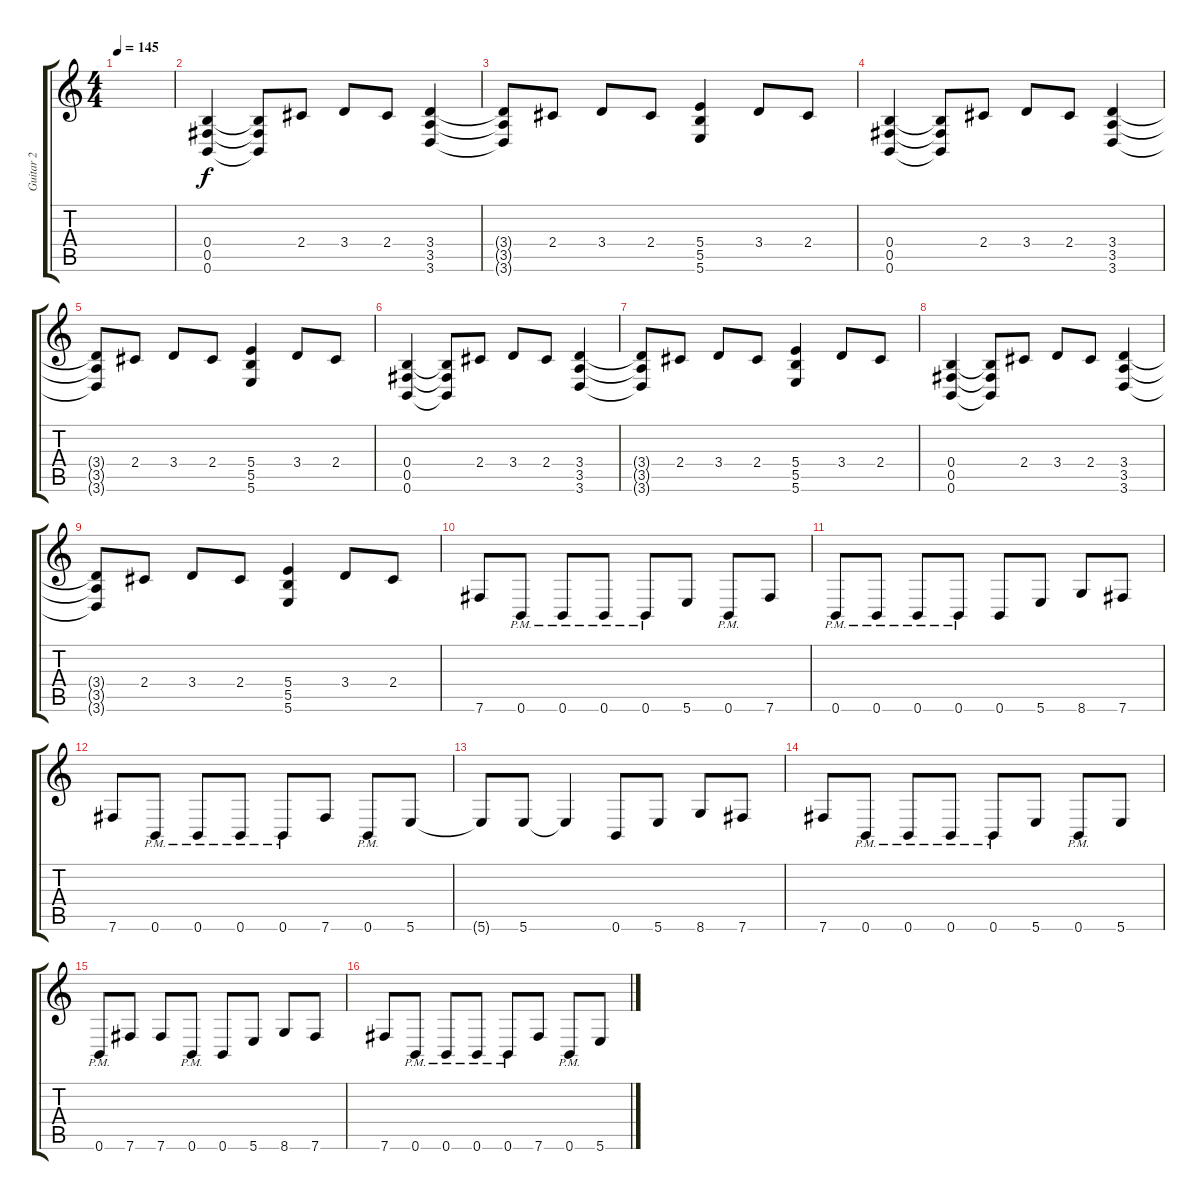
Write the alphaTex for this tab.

\track ("Guitar 2" "Guitar 2") {instrument distortionguitar}
\staff {score tabs}
\tuning (Db4 Ab3 E3 B2 Gb2 B1) {hide}
\ts (4 4)
\tempo 145
\clef g2
\ks c
|
(0.4 0.5 0.6).4 (0.4{t} 0.5{t} 0.6{t}).8 2.4.8 3.4.8 2.4.8 (3.4 3.5 3.6).4 |
(3.4{t} 3.5{t} 3.6{t}).8 2.4.8 3.4.8 2.4.8 (5.4 5.5 5.6).4 3.4.8 2.4.8 |
(0.4 0.5 0.6).4 (0.4{t} 0.5{t} 0.6{t}).8 2.4.8 3.4.8 2.4.8 (3.4 3.5 3.6).4 |
(3.4{t} 3.5{t} 3.6{t}).8 2.4.8 3.4.8 2.4.8 (5.4 5.5 5.6).4 3.4.8 2.4.8 |
(0.4 0.5 0.6).4 (0.4{t} 0.5{t} 0.6{t}).8 2.4.8 3.4.8 2.4.8 (3.4 3.5 3.6).4 |
(3.4{t} 3.5{t} 3.6{t}).8 2.4.8 3.4.8 2.4.8 (5.4 5.5 5.6).4 3.4.8 2.4.8 |
(0.4 0.5 0.6).4 (0.4{t} 0.5{t} 0.6{t}).8 2.4.8 3.4.8 2.4.8 (3.4 3.5 3.6).4 |
(3.4{t} 3.5{t} 3.6{t}).8 2.4.8 3.4.8 2.4.8 (5.4 5.5 5.6).4 3.4.8 2.4.8 |
7.6.8 0.6{pm}.8 0.6{pm}.8 0.6{pm}.8 0.6{pm}.8 5.6.8 0.6{pm}.8 7.6.8 |
0.6{pm}.8 0.6{pm}.8 0.6{pm}.8 0.6{pm}.8 0.6.8 5.6.8 8.6.8 7.6.8 |
7.6.8 0.6{pm}.8 0.6{pm}.8 0.6{pm}.8 0.6{pm}.8 7.6.8 0.6{pm}.8 5.6.8 |
5.6{t}.8 5.6.8 5.6{t}.4 0.6.8 5.6.8 8.6.8 7.6.8 |
7.6.8 0.6{pm}.8 0.6{pm}.8 0.6{pm}.8 0.6{pm}.8 5.6.8 0.6{pm}.8 5.6.8 |
0.6{pm}.8 7.6.8 7.6.8 0.6{pm}.8 0.6.8 5.6.8 8.6.8 7.6.8 |
7.6.8 0.6{pm}.8 0.6{pm}.8 0.6{pm}.8 0.6{pm}.8 7.6.8 0.6{pm}.8 5.6.8
